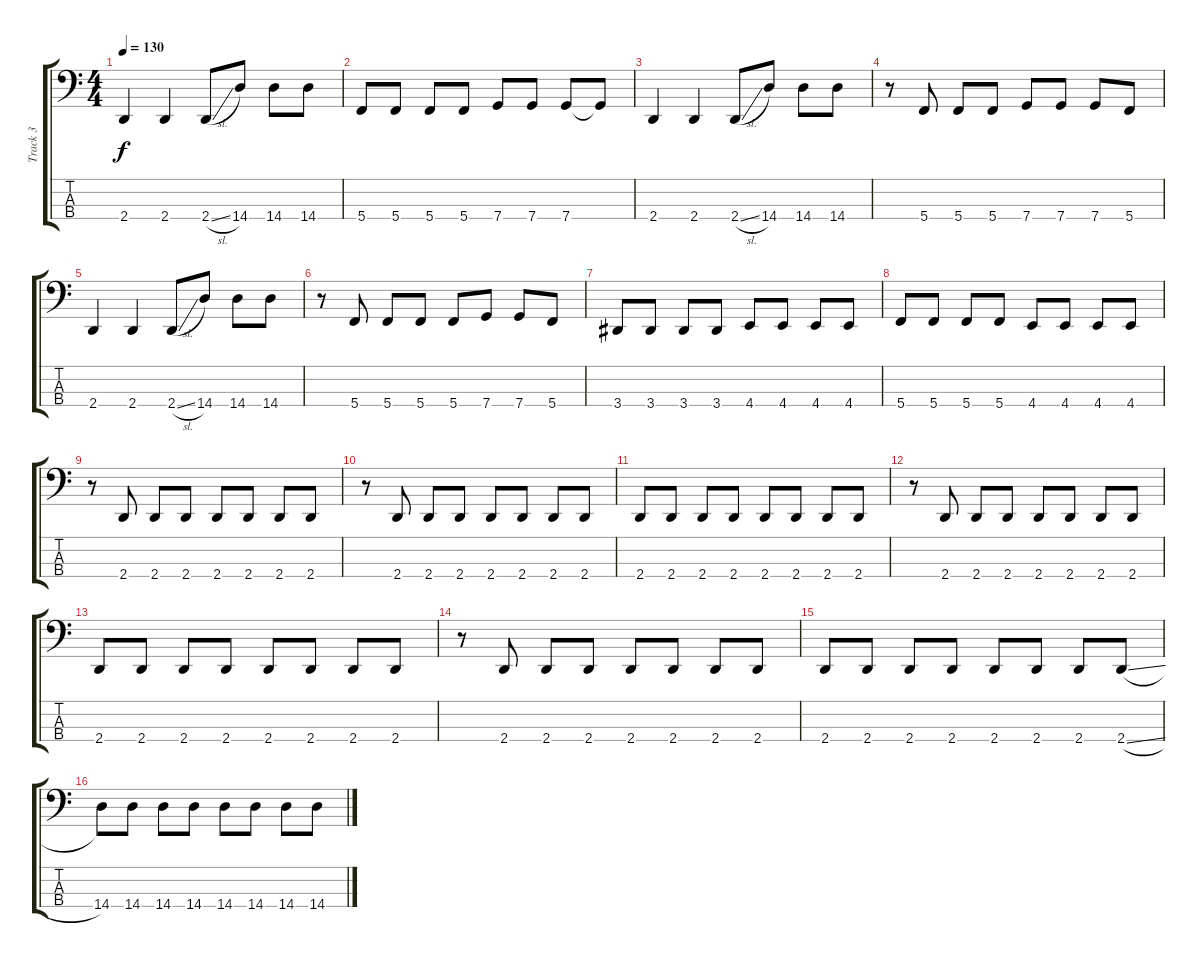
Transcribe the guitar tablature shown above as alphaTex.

\track ("Track 3" "Track 3") {instrument fretlessbass}
\staff {score tabs}
\tuning (F2 C2 G1 C1) {hide}
\ts (4 4)
\tempo 130
\clef f4
\ks c
2.4.4{dy f} 2.4.4 2.4{sl}.8 14.4.8 14.4.8 14.4.8 |
5.4.8 5.4.8 5.4.8 5.4.8 7.4.8 7.4.8 7.4.8 7.4{t}.8 |
2.4.4 2.4.4 2.4{sl}.8 14.4.8 14.4.8 14.4.8 |
r.8 5.4.8 5.4.8 5.4.8 7.4.8 7.4.8 7.4.8 5.4.8 |
2.4.4 2.4.4 2.4{sl}.8 14.4.8 14.4.8 14.4.8 |
r.8 5.4.8 5.4.8 5.4.8 5.4.8 7.4.8 7.4.8 5.4.8 |
3.4.8 3.4.8 3.4.8 3.4.8 4.4.8 4.4.8 4.4.8 4.4.8 |
5.4.8 5.4.8 5.4.8 5.4.8 4.4.8 4.4.8 4.4.8 4.4.8 |
r.8 2.4.8 2.4.8 2.4.8 2.4.8 2.4.8 2.4.8 2.4.8 |
r.8 2.4.8 2.4.8 2.4.8 2.4.8 2.4.8 2.4.8 2.4.8 |
2.4.8 2.4.8 2.4.8 2.4.8 2.4.8 2.4.8 2.4.8 2.4.8 |
r.8 2.4.8 2.4.8 2.4.8 2.4.8 2.4.8 2.4.8 2.4.8 |
2.4.8 2.4.8 2.4.8 2.4.8 2.4.8 2.4.8 2.4.8 2.4.8 |
r.8 2.4.8 2.4.8 2.4.8 2.4.8 2.4.8 2.4.8 2.4.8 |
2.4.8 2.4.8 2.4.8 2.4.8 2.4.8 2.4.8 2.4.8 2.4{sl}.8 |
14.4.8 14.4.8 14.4.8 14.4.8 14.4.8 14.4.8 14.4.8 14.4.8
